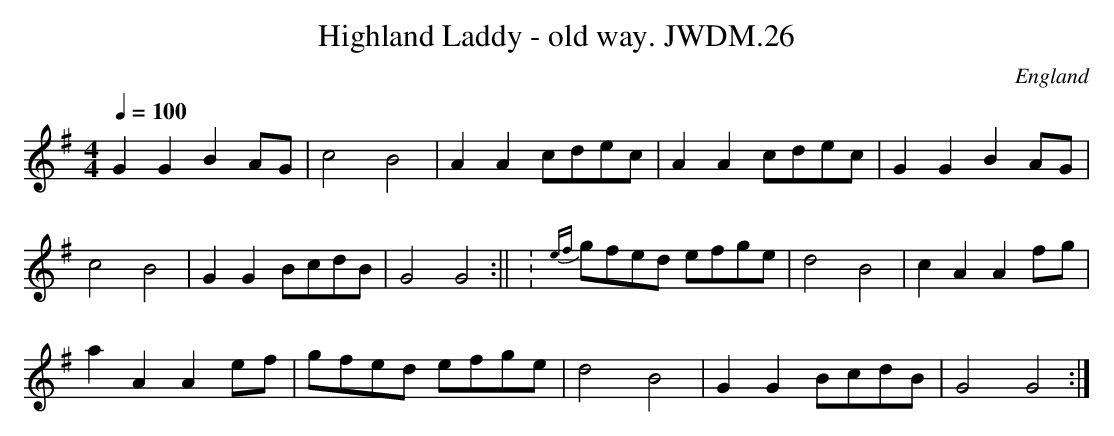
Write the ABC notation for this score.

X:1
T:Highland Laddy - old way. JWDM.26
M:4/4
L:1/4
Q:100
O:England
K:G
GGB  A/-G/|c2B2|AAc/d/e/c/|AA c/d/e/c/|
GGB A/-G/|!c2B2|GG B/c/d/B/|G2G2:||
:{e-f}g/f/e/d/ e/f/g/e/|d2B2|cAA f/-g/|!aAA e/-f/|
g/f/e/d/ e/f/g/e/|d2B2|GG B/c/d/B/|G2G2:|
